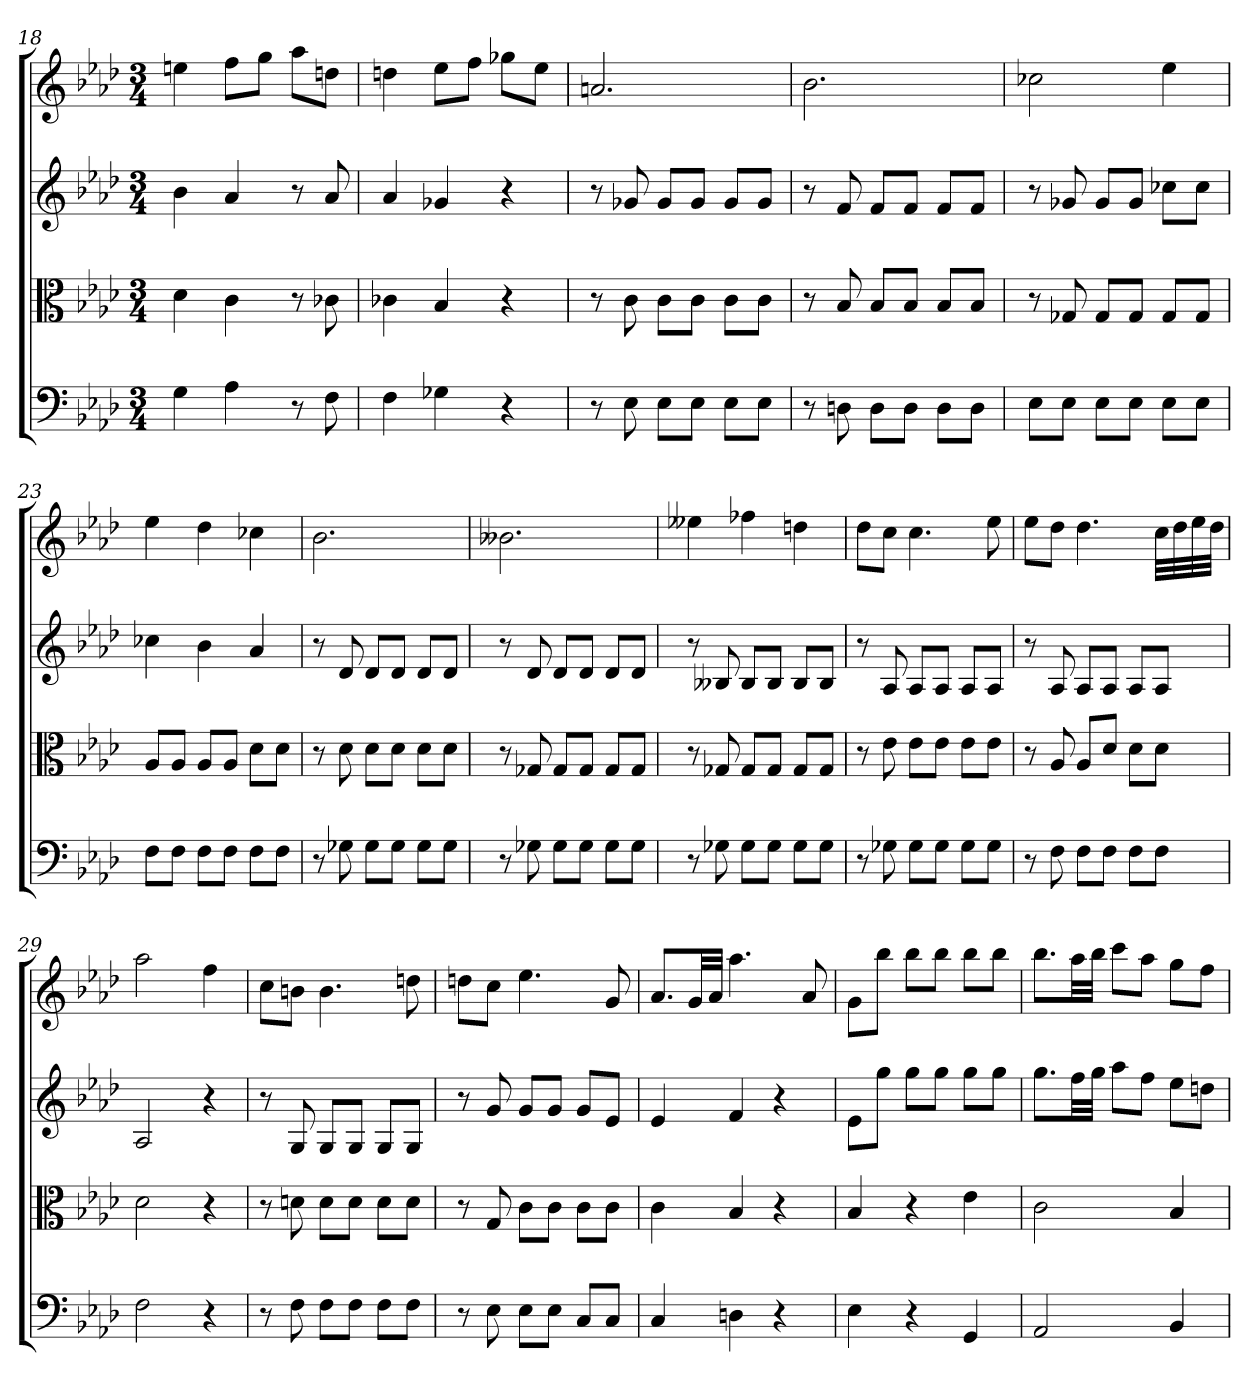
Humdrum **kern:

**kern	**kern	**kern	**kern
*part4	*part3	*part2	*part1
*staff4	*staff3	*staff2	*staff1
*clefF4	*clefC3	*	*
*k[b-e-a-d-]	*k[b-e-a-d-]	*k[b-e-a-d-]	*k[b-e-a-d-]
*A-:	*A-:	*A-:	*A-:
*M3/4	*M3/4	*M3/4	*M3/4
=18	=18	=18	=18
4G	4d-	4b-	4een
4A-	4c	4a-	8ffL
.	.	.	8ggJ
8r	8r	8r	8aa-L
8F	8c-X	8a-	8ddnJ
=19	=19	=19	=19
4F	4c-X	4a-	4ddn
4G-X	4B-	4g-X	8ee-L
.	.	.	8ffJ
4r	4r	4r	8gg-XL
.	.	.	8ee-J
=20	=20	=20	=20
8r	8r	8r	2.an
8E-	8c	8g-X	.
8E-\L	8c\L	8g-L	.
8E-\J	8c\J	8g-J	.
8E-\L	8c\L	8g-L	.
8E-\J	8c\J	8g-J	.
=21	=21	=21	=21
8r	8r	8r	2.b-
8Dn	8B-	8f	.
8D\L	8B-/L	8fL	.
8D\J	8B-/J	8fJ	.
8D\L	8B-/L	8fL	.
8D\J	8B-/J	8fJ	.
=22	=22	=22	=22
8E-\L	8r	8r	2cc-X
8E-\J	8G-X	8g-X	.
8E-\L	8G-/L	8g-L	.
8E-\J	8G-/J	8g-J	.
8E-\L	8G-/L	8cc-XL	4ee-
8E-\J	8G-/J	8cc-J	.
=23	=23	=23	=23
8F\L	8A-/L	4cc-X	4ee-
8F\J	8A-/J	.	.
8F\L	8A-/L	4b-	4dd-
8F\J	8A-/J	.	.
8F\L	8d-\L	4a-	4cc-X
8F\J	8d-\J	.	.
=24	=24	=24	=24
8r	8r	8r	2.b-
8G-X	8d-	8d-	.
8G-\L	8d-\L	8d-L	.
8G-\J	8d-\J	8d-J	.
8G-\L	8d-\L	8d-L	.
8G-\J	8d-\J	8d-J	.
=25	=25	=25	=25
8r	8r	8r	2.b--X
8G-X	8G-X	8d-	.
8G-\L	8G-/L	8d-L	.
8G-\J	8G-/J	8d-J	.
8G-\L	8G-/L	8d-L	.
8G-\J	8G-/J	8d-J	.
=26	=26	=26	=26
8r	8r	8r	4ee--X
8G-X	8G-X	8B--X	.
8G-\L	8G-/L	8B--L	4ff-X
8G-\J	8G-/J	8B--J	.
8G-\L	8G-/L	8B--L	4ddn
8G-\J	8G-/J	8B--J	.
=27	=27	=27	=27
8r	8r	8r	8dd-L
8G-X	8e-	8A-	8ccJ
8G-\L	8e-\L	8A-L	4.cc
8G-\J	8e-\J	8A-J	.
8G-\L	8e-\L	8A-L	.
8G-\J	8e-\J	8A-J	8ee-
=28	=28	=28	=28
8r	8r	8r	8ee-L
8F	8A-	8A-	8dd-J
8F\L	8A-/L	8A-L	4.dd-
8F\J	8d-/J	8A-J	.
8F\L	8d-\L	8A-L	.
8F\J	8d-\J	8A-J	32ccLLL
.	.	.	32dd-
.	.	.	32ee-
.	.	.	32dd-JJJ
=29	=29	=29	=29
2F	2d-	2A-	2aa-
4r	4r	4r	4ff
=30	=30	=30	=30
8r	8r	8r	8ccL
8F	8dn	8G	8bnJ
8F\L	8d\L	8GL	4.b
8F\J	8d\J	8GJ	.
8F\L	8d\L	8GL	.
8F\J	8d\J	8GJ	8ddn
=31	=31	=31	=31
8r	8r	8r	8ddnL
8E-	8G	8g	8ccJ
8E-\L	8c\L	8gL	4.ee-
8E-\J	8c\J	8gJ	.
8C/L	8c\L	8gL	.
8C/J	8c\J	8e-J	8g
=32	=32	=32	=32
4C	4c	4e-	8.a-L
.	.	.	32gLL
.	.	.	32a-JJJ
4Dn	4B-	4f	4.aa-
4r	4r	4r	.
.	.	.	8a-
=33	=33	=33	=33
4E-	4B-	8e-L	8gL
.	.	8ggJ	8bb-J
4r	4r	8ggL	8bb-L
.	.	8ggJ	8bb-J
4GG	4e-	8ggL	8bb-L
.	.	8ggJ	8bb-J
=34	=34	=34	=34
2AA-	2c	8.ggL	8.bb-L
.	.	32ffLL	32aa-LL
.	.	32ggJJJ	32bb-JJJ
.	.	8aa-L	8cccL
.	.	8ffJ	8aa-J
4BB-	4B-	8ee-L	8ggL
.	.	8ddnJ	8ffJ
=	=	=	=
*-	*-	*-	*-
